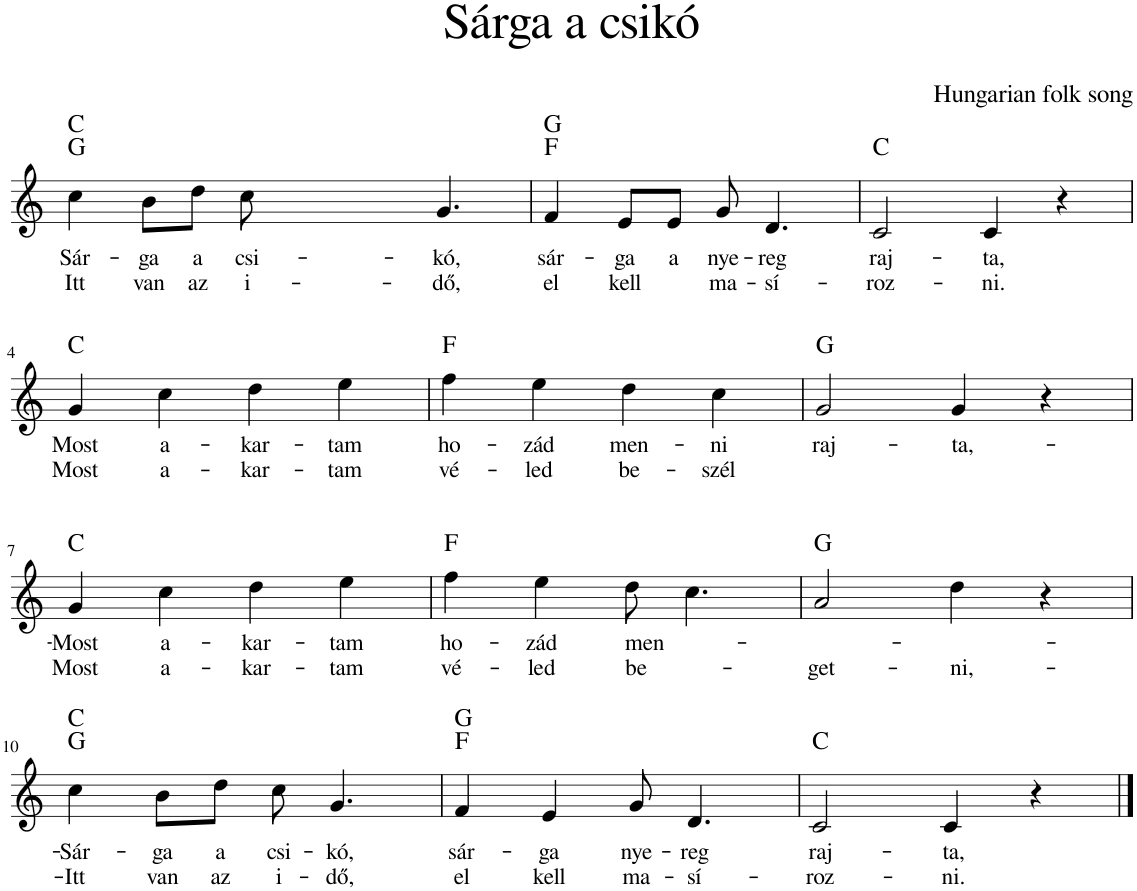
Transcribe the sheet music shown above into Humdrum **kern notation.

**kern	**text	**text	**harte
*part1	*part1	*part1	*part1
*staff1	*staff1	*staff1	*
*I"Choir	*	*	*
*I'Ch	*	*	*
*clefG2	*	*	*
*k[]	*	*	*
=1	=1	=1	=1
!	!LO:LY:b	!LO:LY:b	!
4cc\	Sár-	Itt	G:maj C:maj
!	!LO:LY:b	!LO:LY:b	!
8b\L	-ga	van	.
!	!LO:LY:b	!LO:LY:b	!
8dd\J	a	az	.
!	!LO:LY:b	!LO:LY:b	!
8cc\	csi-	i-	.
!	!LO:LY:b	!LO:LY:b	!
4.g/	-kó,	-dő,	.
=2	=2	=2	=2
!	!LO:LY:b	!LO:LY:b	!
4f/	sár-	el	F:maj G:maj
!	!LO:LY:b	!LO:LY:b	!
8e/L	-ga	kell	.
!	!LO:LY:b	!	!
8e/J	a	.	.
!	!LO:LY:b	!LO:LY:b	!
8g/	nye-	ma-	.
!	!LO:LY:b	!LO:LY:b	!
4.d/	-reg	-sí-	.
=3	=3	=3	=3
!	!LO:LY:b	!LO:LY:b	!
2c/	raj-	-roz-	C:maj
!	!LO:LY:b	!LO:LY:b	!
4c/	-ta,	-ni.	.
4r	.	.	.
!!LO:LB:g=z
=4	=4	=4	=4
!	!LO:LY:b	!LO:LY:b	!
4g/	Most	Most	C:maj
!	!LO:LY:b	!LO:LY:b	!
4cc\	a-	a-	.
!	!LO:LY:b	!LO:LY:b	!
4dd\	-kar-	-kar-	.
!	!LO:LY:b	!LO:LY:b	!
4ee\	-tam	-tam	.
=5	=5	=5	=5
!	!LO:LY:b	!LO:LY:b	!
4ff\	ho-	vé-	F:maj
!	!LO:LY:b	!LO:LY:b	!
4ee\	-zád	-led	.
!	!LO:LY:b	!LO:LY:b	!
4dd\	men-	be-	.
!	!LO:LY:b	!LO:LY:b	!
4cc\	-ni	-szél	.
=6	=6	=6	=6
!	!LO:LY:b	!	!
2g/	raj-	.	G:maj
!	!LO:LY:b	!	!
4g/	-ta,-	.	.
4r	.	.	.
!!LO:LB:g=z
=7	=7	=7	=7
!	!LO:LY:b	!LO:LY:b	!
4g/	Most	Most	C:maj
!	!LO:LY:b	!LO:LY:b	!
4cc\	a-	a-	.
!	!LO:LY:b	!LO:LY:b	!
4dd\	-kar-	-kar-	.
!	!LO:LY:b	!LO:LY:b	!
4ee\	-tam	-tam	.
=8	=8	=8	=8
!	!LO:LY:b	!LO:LY:b	!
4ff\	ho-	vé-	F:maj
!	!LO:LY:b	!LO:LY:b	!
4ee\	-zád	-led	.
!	!LO:LY:b	!LO:LY:b	!
8dd\	men-	be-	.
4.cc\	.	.	.
=9	=9	=9	=9
!	!	!LO:LY:b	!
2a/	.	get-	G:maj
!	!	!LO:LY:b	!
4dd\	.	-ni,-	.
4r	.	.	.
!!LO:LB:g=z
=10	=10	=10	=10
!	!LO:LY:b	!LO:LY:b	!
4cc\	Sár-	Itt	G:maj C:maj
!	!LO:LY:b	!LO:LY:b	!
8b\L	-ga	van	.
!	!LO:LY:b	!LO:LY:b	!
8dd\J	a	az	.
!	!LO:LY:b	!LO:LY:b	!
8cc\	csi-	i-	.
!	!LO:LY:b	!LO:LY:b	!
4.g/	-kó,	-dő,	.
=11	=11	=11	=11
!	!LO:LY:b	!LO:LY:b	!
4f/	sár-	el	F:maj G:maj
!	!LO:LY:b	!LO:LY:b	!
4e/	-ga	kell	.
!	!LO:LY:b	!LO:LY:b	!
8g/	nye-	ma-	.
!	!LO:LY:b	!LO:LY:b	!
4.d/	-reg	-sí-	.
=12	=12	=12	=12
!	!LO:LY:b	!LO:LY:b	!
2c/	raj-	-roz-	C:maj
!	!LO:LY:b	!LO:LY:b	!
4c/	-ta,	-ni.	.
4r	.	.	.
==	==	==	==
*-	*-	*-	*-
